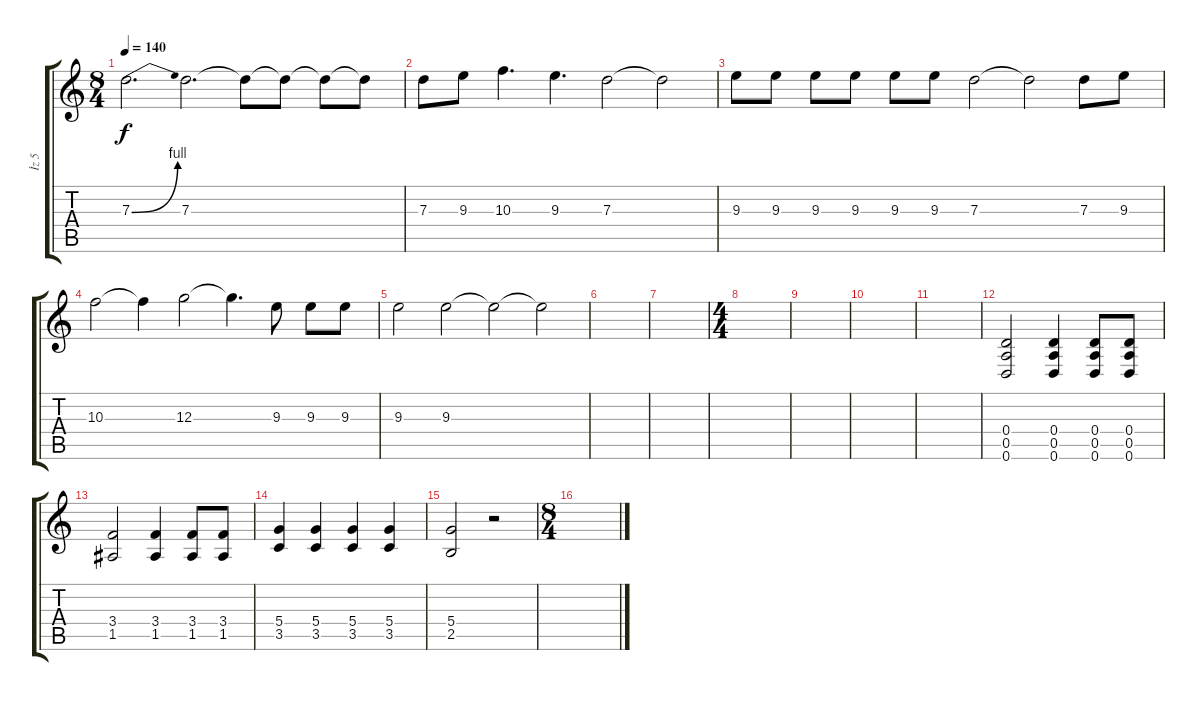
\track ("İz 5" "İz 5") {instrument distortionguitar}
\staff {score tabs}
\tuning (E4 B3 G3 D3 A2 D2) {hide}
\ts (8 4)
\tempo 140
\clef g2
\ks c
7.3{be (bend 0 0 60 4)}.2{d dy f} 7.3.2{d} 7.3{t}.8 7.3{t}.8 7.3{t}.8 7.3{t}.8 |
7.3.8 9.3.8 10.3.4{d} 9.3.4{d} 7.3.2 7.3{t}.2 |
9.3.8 9.3.8 9.3.8 9.3.8 9.3.8 9.3.8 7.3.2 7.3{t}.2 7.3.8 9.3.8 |
10.3.2 10.3{t}.4 12.3.2 12.3{t}.4{d} 9.3.8 9.3.8 9.3.8 |
9.3.2 9.3.2 9.3{t}.2 9.3{t}.2 |
|
|
\ts (4 4)
|
|
|
|
(0.4 0.5 0.6).2 (0.4 0.5 0.6).4 (0.4 0.5 0.6).8 (0.4 0.5 0.6).8 |
(3.4 1.5).2 (3.4 1.5).4 (3.4 1.5).8 (3.4 1.5).8 |
(5.4 3.5).4 (5.4 3.5).4 (5.4 3.5).4 (5.4 3.5).4 |
(5.4 2.5).2 r.2 |
\ts (8 4)
